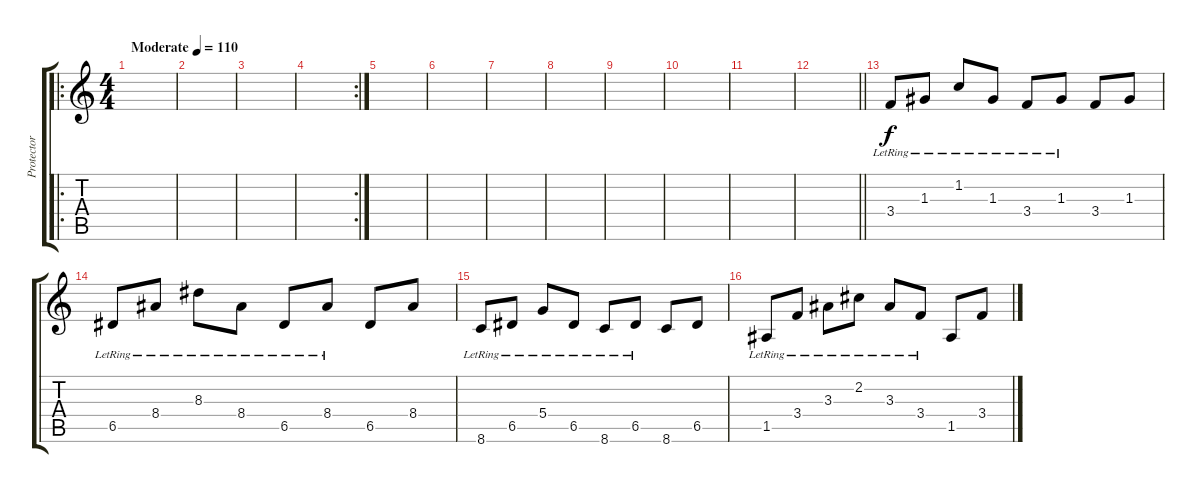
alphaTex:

\track ("Protector" "Protector") {instrument overdrivenguitar}
\staff {score tabs}
\tuning (E4 B3 G3 D3 A2 E2) {hide}
\ro
\ts (4 4)
\tempo (110 "Moderate")
\clef g2
\ks c
|
|
|
\rc 2
|
|
|
|
|
|
|
|
\barLineRight lightlight
|
3.4{lr}.8 1.3{lr}.8 1.2{lr}.8 1.3{lr}.8 3.4{lr}.8 1.3{lr}.8 3.4.8 1.3.8 |
6.5{lr}.8 8.4{lr}.8 8.3{lr}.8 8.4{lr}.8 6.5{lr}.8 8.4{lr}.8 6.5.8 8.4.8 |
8.6{lr}.8 6.5{lr}.8 5.4{lr}.8 6.5{lr}.8 8.6{lr}.8 6.5{lr}.8 8.6.8 6.5.8 |
1.5{lr}.8 3.4{lr}.8 3.3{lr}.8 2.2{lr}.8 3.3{lr}.8 3.4{lr}.8 1.5.8 3.4.8
